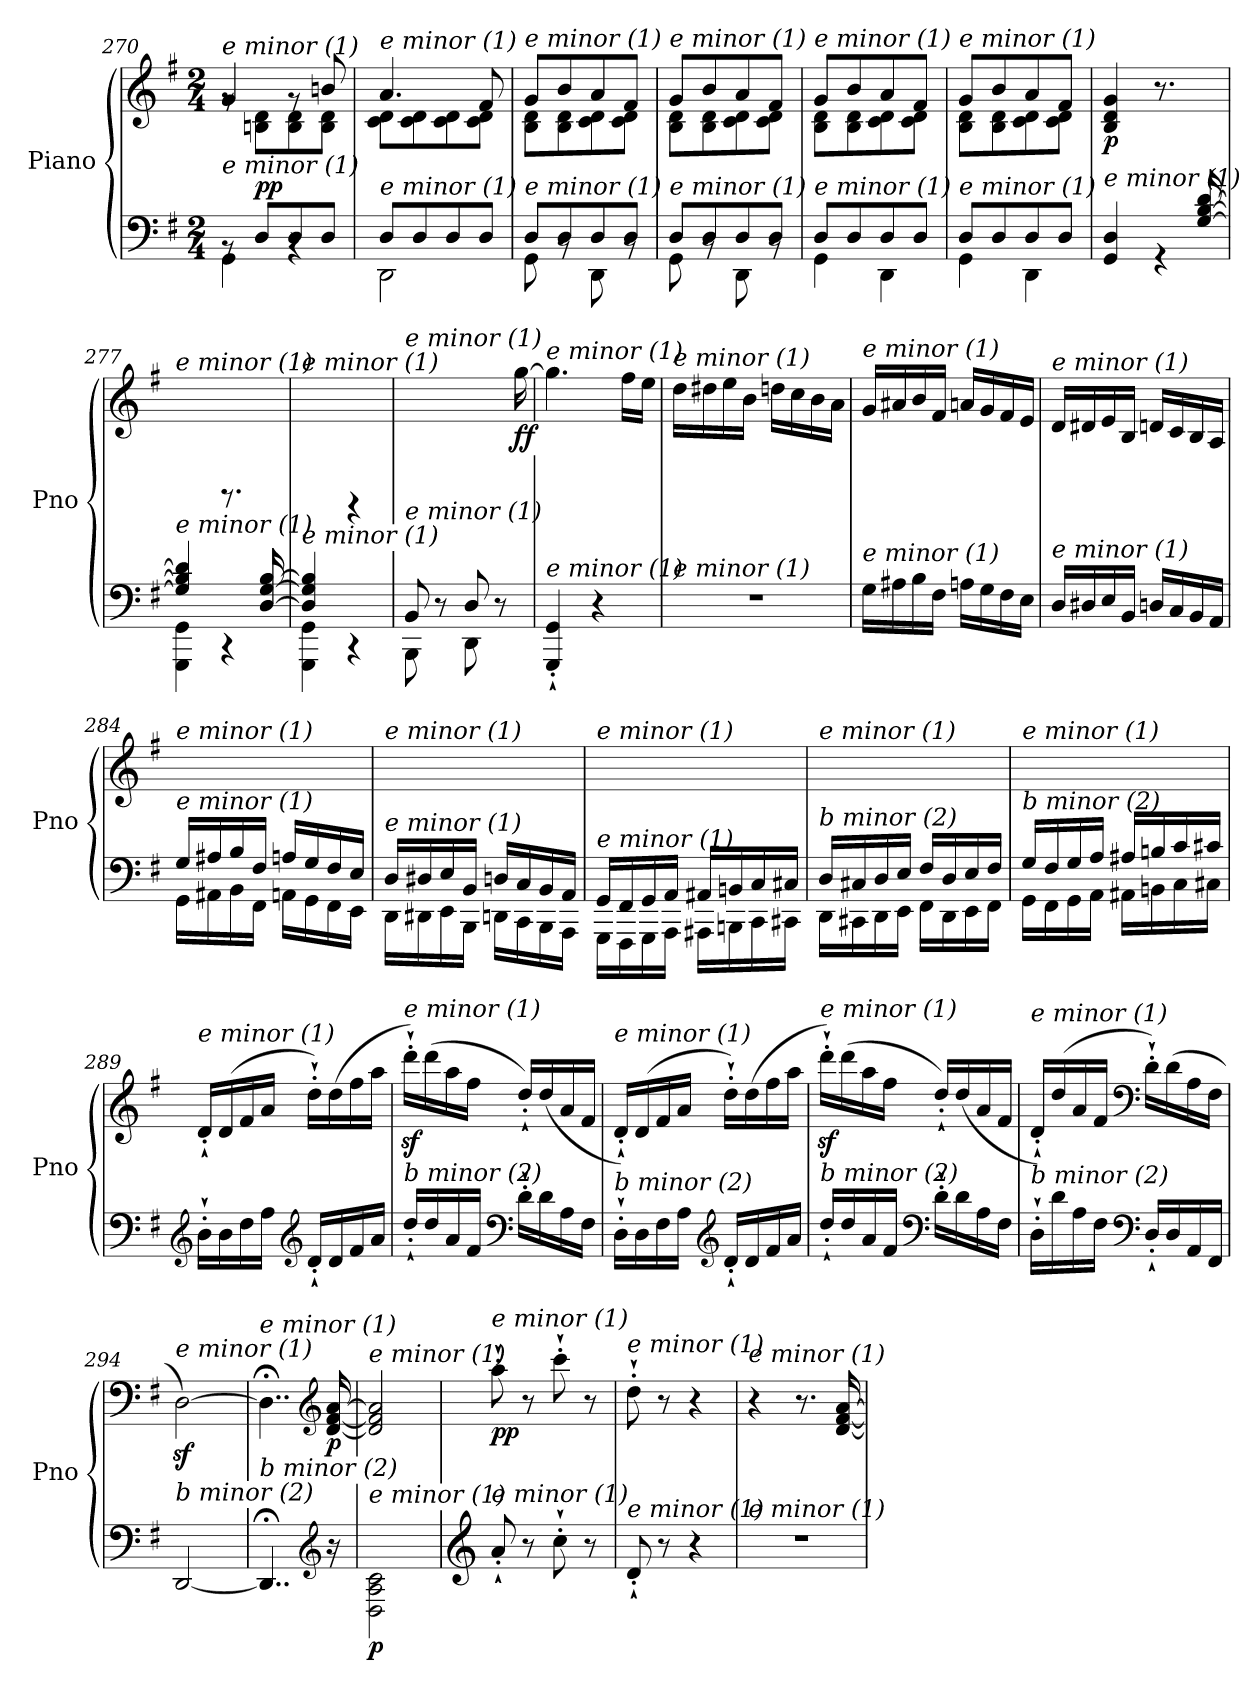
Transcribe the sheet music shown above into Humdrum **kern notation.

**kern	**kern	**dynam
*part1	*part1	*part1
*staff2	*staff1	*staff1/2
*I"Piano	*	*
*I'Pno	*	*
!!LO:PB:g=z
*clefF4	*clefG2	*
*k[f#]	*k[f#]	*
*M2/4	*M2/4	*
=270	=270	=270
*^	*^	*
!	!	!LO:TX:i:t=e minor (1)	!	!
!LO:TX:i:t=e minor (1)	!	!	!	!
8rBB	4GG\	4g/	8rg	.
!	!	!	!	!LO:DY:a=2
8D/L	.	.	8Bn\ 8d\L	pp
8D/	4rBB	8rg	8B\ 8d\	.
8D/J	.	8bn/	8B\ 8d\J	.
=271	=271	=271	=271	=271
!	!	!LO:TX:i:t=e minor (1)	!	!
!LO:TX:i:t=e minor (1)	!	!	!	!
8D/L	2DD\	4.a/	8c\ 8d\L	.
8D/	.	.	8c\ 8d\	.
8D/	.	.	8c\ 8d\	.
8D/J	.	8f#/	8c\ 8d\J	.
=272	=272	=272	=272	=272
!	!	!LO:TX:i:t=e minor (1)	!	!
!LO:TX:i:t=e minor (1)	!	!	!	!
!	!	!	!	!LO:DY:b
8D/L	8GG\	8g/L	8B\ 8d\L	other-dynamics
8D/	8rBB	8b/	8B\ 8d\	.
8D/	8DD\	8a/	8c\ 8d\	.
8D/J	8rBB	8f#/J	8c\ 8d\J	.
=273	=273	=273	=273	=273
!	!	!LO:TX:i:t=e minor (1)	!	!
!LO:TX:i:t=e minor (1)	!	!	!	!
8D/L	8GG\	8g/L	8B\ 8d\L	.
8D/	8rBB	8b/	8B\ 8d\	.
8D/	8DD\	8a/	8c\ 8d\	.
8D/J	8rBB	8f#/J	8c\ 8d\J	.
=274	=274	=274	=274	=274
!	!	!LO:TX:i:t=e minor (1)	!	!
!LO:TX:i:t=e minor (1)	!	!	!	!
8D/L	4GG\	8g/L	8B\ 8d\L	.
8D/	.	8b/	8B\ 8d\	.
8D/	4DD\	8a/	8c\ 8d\	.
8D/J	.	8f#/J	8c\ 8d\J	.
=275	=275	=275	=275	=275
!	!	!LO:TX:i:t=e minor (1)	!	!
!LO:TX:i:t=e minor (1)	!	!	!	!
8D/L	4GG\	8g/L	8B\ 8d\L	.
8D/	.	8b/	8B\ 8d\	.
8D/	4DD\	8a/	8c\ 8d\	.
8D/J	.	8f#/J	8c\ 8d\J	.
=276	=276	=276	=276	=276
!	!	!LO:TX:i:t=e minor (1)	!	!
!LO:TX:i:t=e minor (1)	!	!	!	!
!	!	!	!	!LO:DY:b
*	*	*v	*v	*
4..ryy	4GG/ 4D/	4B/ 4d/ 4g/	p
.	4r	8.r	.
[16G/ [16B/ [16d/	.	16ryy	.
!!LO:LB:g=z
=277	=277	=277	=277
!	!	!LO:TX:i:t=e minor (1)	!
!LO:TX:i:t=e minor (1)	!	!	!
!	!	!	!LO:DY:b
4G/] 4B/] 4d/]	4GGG\ 4GG\	4ryy	other-dynamics
8.ryy	4rCC	8.rEE	.
[16D/ [16G/ [16B/	.	16ryy	.
=278	=278	=278	=278
!	!	!LO:TX:i:t=e minor (1)	!
!LO:TX:i:t=e minor (1)	!	!	!
4D/] 4G/] 4B/]	4GGG\ 4GG\	4ryy	.
4ryy	4rCC	4rCC	.
=279	=279	=279	=279
!	!	!LO:TX:i:t=e minor (1)	!
!LO:TX:i:t=e minor (1)	!	!	!
8BB/	8BBB\	8ryy	.
8ryy	8r	8ryy	.
8D/	8DD\	8ryy	.
8ryy	8r	16ryy	.
!	!	!	!LO:DY:b
.	.	[16gg\	ff
*v	*v	*	*
=280	=280	=280
!	!LO:TX:i:t=e minor (1)	!
!LO:TX:i:t=e minor (1)	!	!
4GGG/'` 4GG/'`	4.gg\]	.
4r	.	.
.	16ff#\LL	.
.	16ee\JJ	.
=281	=281	=281
!	!LO:TX:i:t=e minor (1)	!
!LO:TX:i:t=e minor (1)	!	!
2r	16dd\LL	.
.	16dd#X\	.
.	16ee\	.
.	16b\JJ	.
.	16ddn\LL	.
.	16cc\	.
.	16b\	.
.	16a\JJ	.
=282	=282	=282
!	!LO:TX:i:t=e minor (1)	!
!LO:TX:i:t=e minor (1)	!	!
16G\LL	16g/LL	.
16A#X\	16a#X/	.
16B\	16b/	.
16F#\JJ	16f#/JJ	.
16An\LL	16an/LL	.
16G\	16g/	.
16F#\	16f#/	.
16E\JJ	16e/JJ	.
=283	=283	=283
!	!LO:TX:i:t=e minor (1)	!
!LO:TX:i:t=e minor (1)	!	!
16D/LL	16d/LL	.
16D#X/	16d#X/	.
16E/	16e/	.
16BB/JJ	16B/JJ	.
16Dn/LL	16dn/LL	.
16C/	16c/	.
16BB/	16B/	.
16AA/JJ	16A/JJ	.
!!LO:LB:g=z
=284	=284	=284
*^	*	*
!	!	!LO:TX:i:t=e minor (1)	!
!LO:TX:i:t=e minor (1)	!	!	!
16G/LL	16GG\LL	2ryy	.
16A#X/	16AA#X\	.	.
16B/	16BB\	.	.
16F#/JJ	16FF#\JJ	.	.
16An/LL	16AAn\LL	.	.
16G/	16GG\	.	.
16F#/	16FF#\	.	.
16E/JJ	16EE\JJ	.	.
=285	=285	=285	=285
!	!	!LO:TX:i:t=e minor (1)	!
!LO:TX:i:t=e minor (1)	!	!	!
16D/LL	16DD\LL	2ryy	.
16D#X/	16DD#X\	.	.
16E/	16EE\	.	.
16BB/JJ	16BBB\JJ	.	.
16Dn/LL	16DDn\LL	.	.
16C/	16CC\	.	.
16BB/	16BBB\	.	.
16AA/JJ	16AAA\JJ	.	.
=286	=286	=286	=286
!	!	!LO:TX:i:t=e minor (1)	!
!LO:TX:i:t=e minor (1)	!	!	!
16GG/LL	16GGG\LL	2ryy	.
16FF#/	16FFF#\	.	.
16GG/	16GGG\	.	.
16AA/JJ	16AAA\JJ	.	.
16AA#Xi/LL	16AAA#Xi\LL	.	.
16BBn/	16BBBn\	.	.
16C/	16CC\	.	.
16C#X/JJ	16CC#X\JJ	.	.
=287	=287	=287	=287
!	!	!LO:TX:i:t=e minor (1)	!
!LO:TX:i:t=b minor (2)	!	!	!
16D/LL	16DD\LL	2ryy	.
16C#X/	16CC#X\	.	.
16D/	16DD\	.	.
16E/JJ	16EE\JJ	.	.
16F#/LL	16FF#\LL	.	.
16D/	16DD\	.	.
16E/	16EE\	.	.
16F#/JJ	16FF#\JJ	.	.
!!LO:LB:g=z
=288	=288	=288	=288
!	!	!LO:TX:i:t=e minor (1)	!
!LO:TX:i:t=b minor (2)	!	!	!
16G/LL	16GG\LL	2ryy	.
16F#/	16FF#\	.	.
16G/	16GG\	.	.
16A/JJ	16AA\JJ	.	.
16A#Xi/LL	16AA#Xi\LL	.	.
16Bn/	16BBn\	.	.
16c/	16C\	.	.
16c#X/JJ	16C#X\JJ	.	.
=289	=289	=289	=289
!	!	!LO:TX:i:t=e minor (1)	!
!LO:TX:i:t=b minor (2)	!	!	!
*v	*v	*	*
16D'`\LL	16d'`/LL	.
16D\	(>16d/	.
16F#\	16f#/	.
16A\JJ	16a/JJ	.
*clefG2	*	*
16d'`/LL	16dd'`\LL)	.
16d/	(>16dd\	.
16f#/	16ff#\	.
16a/JJ	16aa\JJ	.
=290	=290	=290
!	!LO:TX:i:t=e minor (1)	!
!LO:TX:i:t=b minor (2)	!	!
16dd'`/LL	16dddz<'`\LL)	.
16dd/	(>16ddd\	.
16a/	16aa\	.
16f#/JJ	16ff#\JJ	.
*clefF4	*	*
16d'`\LL	16dd'`/LL)	.
16d\	(<16dd/	.
16A\	16a/	.
16F#\JJ	16f#/JJ	.
=291	=291	=291
!	!LO:TX:i:t=e minor (1)	!
!LO:TX:i:t=b minor (2)	!	!
16D'`\LL	16d'`/LL)	.
16D\	(>16d/	.
16F#\	16f#/	.
16A\JJ	16a/JJ	.
*clefG2	*	*
16d'`/LL	16dd'`\LL)	.
16d/	(>16dd\	.
16f#/	16ff#\	.
16a/JJ	16aa\JJ	.
!!LO:LB:g=z
=292	=292	=292
!	!LO:TX:i:t=e minor (1)	!
!LO:TX:i:t=b minor (2)	!	!
16dd'`/LL	16dddz<'`\LL)	.
16dd/	(>16ddd\	.
16a/	16aa\	.
16f#/JJ	16ff#\JJ	.
*clefF4	*	*
16d'`\LL	16dd'`/LL)	.
16d\	(<16dd/	.
16A\	16a/	.
16F#\JJ	16f#/JJ	.
=293	=293	=293
!	!LO:TX:i:t=e minor (1)	!
!LO:TX:i:t=b minor (2)	!	!
16D'`\LL	16d'`/LL)	.
16d\	(>16dd/	.
16A\	16a/	.
16F#\JJ	16f#/JJ	.
*clefF4	*clefF4	*
16D'`/LL	16d'`\LL)	.
16D/	(>16d\	.
16AA/	16A\	.
16FF#/JJ	16F#\JJ	.
=294	=294	=294
!	!LO:TX:i:t=e minor (1)	!
!LO:TX:i:t=b minor (2)	!	!
[2DD/	[2Dz<\)	.
=295	=295	=295
!	!LO:TX:i:t=e minor (1)	!
!LO:TX:i:t=b minor (2)	!	!
4..DD;</]	4..D;<\]	.
*clefG2	*clefG2	*
!	!	!LO:DY:b
16r	[16d/ [16f#/ [16a/	p
=296	=296	=296
!	!LO:TX:i:t=e minor (1)	!
!LO:TX:i:t=e minor (1)	!	!
!	!	!LO:DY:b=2
2D\ 2A\ 2c\	2d/] 2f#/] 2a/]	p
=297	=297	=297
*clefG2	*	*
!	!LO:TX:i:t=e minor (1)	!
!LO:TX:i:t=e minor (1)	!	!
!	!	!LO:DY:b
8a'`/	8aa'`\	pp
8r	8r	.
8cc'`\	8ccc'`\	.
8r	8r	.
=298	=298	=298
!	!LO:TX:i:t=e minor (1)	!
!LO:TX:i:t=e minor (1)	!	!
8d'`/	8dd'`\	.
8r	8r	.
4r	4r	.
!!LO:PB:g=z
=299	=299	=299
!	!LO:TX:i:t=e minor (1)	!
!LO:TX:i:t=e minor (1)	!	!
2r	4r	.
.	8.r	.
!	!	!LO:DY:b
.	[16d/ [16f#/ [16a/	other-dynamics
=	=	=
*-	*-	*-
